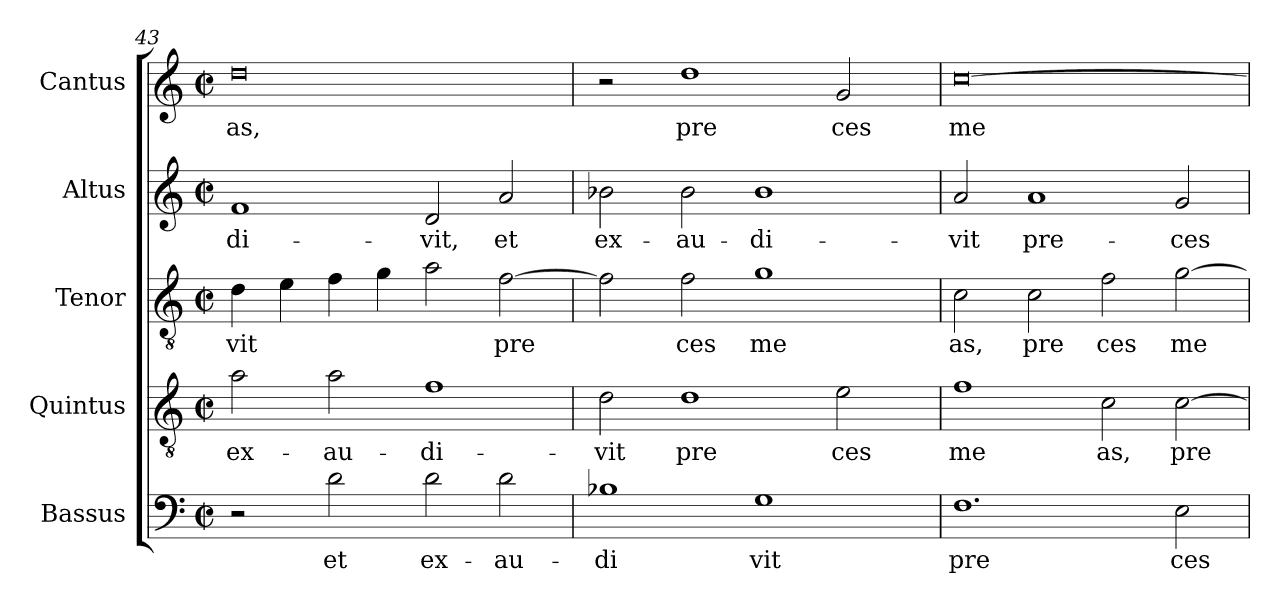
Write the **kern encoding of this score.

**kern	**text	**kern	**text	**kern	**text	**kern	**text	**kern	**text
*part5	*part5	*part4	*part4	*part3	*part3	*part2	*part2	*part1	*part1
*staff5	*staff5	*staff4	*staff4	*staff3	*staff3	*staff2	*staff2	*staff1	*staff1
*I"Bassus	*	*I"Quintus	*	*I"Tenor	*	*I"Altus	*	*I"Cantus	*
*clefF4	*	*clefGv2	*	*clefGv2	*	*clefG2	*	*clefG2	*
*M2/2	*	*M2/2	*	*M2/2	*	*M2/2	*	*M2/2	*
*met(c|)	*	*met(c|)	*	*met(c|)	*	*met(c|)	*	*met(c|)	*
=43	=43	=43	=43	=43	=43	=43	=43	=43	=43
!	!	!	!LO:LY:b:cj	!	!LO:LY:b	!	!LO:LY:b:cj	!	!LO:LY:b:cj
2r	.	2a\	ex-	4d\	vit	1f	-di-	0dd	as,
.	.	.	.	4e\	.	.	.	.	.
!	!LO:LY:b:cj	!	!LO:LY:b:cj	!	!	!	!	!	!
2d\	et	2a\	-au-	4f\	.	.	.	.	.
.	.	.	.	4g\	.	.	.	.	.
!	!LO:LY:b:cj	!	!LO:LY:b:cj	!	!	!	!LO:LY:b:cj	!	!
2d\	ex-	1f	-di-	2a\	.	2d/	-vit,	.	.
!	!LO:LY:b:cj	!	!	!	!LO:LY:b	!	!LO:LY:b:cj	!	!
2d\	-au-	.	.	[>2f\	pre	2a/	et	.	.
!!LO:LB:g=z
=44	=44	=44	=44	=44	=44	=44	=44	=44	=44
!	!LO:LY:b:cj	!	!LO:LY:b:cj	!	!	!	!LO:LY:b:cj	!	!
*	*	*	*	*^	*	*	*	*	*
1B-X	-di	2d\	-vit	2f\]	64ryy	.	2b-X\	ex-	2r	.
.	.	.	.	.	1ryy	.	.	.	.	.
!	!	!	!LO:LY:b:cj	!	!	!LO:LY:b:cj	!	!LO:LY:b:cj	!	!LO:LY:b:cj
.	.	1d	pre	2f\	.	ces	2b-\	-au-	1dd	pre
!	!LO:LY:b:cj	!	!	!	!	!LO:LY:b:cj	!	!LO:LY:b:cj	!	!
1G	vit	.	.	1g	.	me	1b-	-di-	.	.
.	.	.	.	.	2ryy	.	.	.	.	.
!	!	!	!LO:LY:b:cj	!	!	!	!	!	!	!LO:LY:b:cj
.	.	2e\	ces	.	.	.	.	.	2g/	ces
.	.	.	.	.	4ryy	.	.	.	.	.
.	.	.	.	.	8...ryy	.	.	.	.	.
=45	=45	=45	=45	=45	=45	=45	=45	=45	=45	=45
!	!LO:LY:b:cj	!	!LO:LY:b:cj	!	!	!LO:LY:b:cj	!	!LO:LY:b:cj	!	!LO:LY:b:cj
*	*	*	*	*v	*v	*	*	*	*	*
1.F	pre	1f	me	2c\	as,	2a/	-vit	[>0cc	me
!	!	!	!	!	!LO:LY:b:cj	!	!LO:LY:b:cj	!	!
.	.	.	.	2c\	pre	1a	pre-	.	.
!	!	!	!LO:LY:b:cj	!	!LO:LY:b:cj	!	!	!	!
.	.	2c\	as,	2f\	ces	.	.	.	.
!	!LO:LY:b:cj	!	!LO:LY:b	!	!LO:LY:b	!	!LO:LY:b:cj	!	!
2E\	ces	[>2c\	pre	[>2g\	me	2g/	-ces	.	.
=	=	=	=	=	=	=	=	=	=
*-	*-	*-	*-	*-	*-	*-	*-	*-	*-
